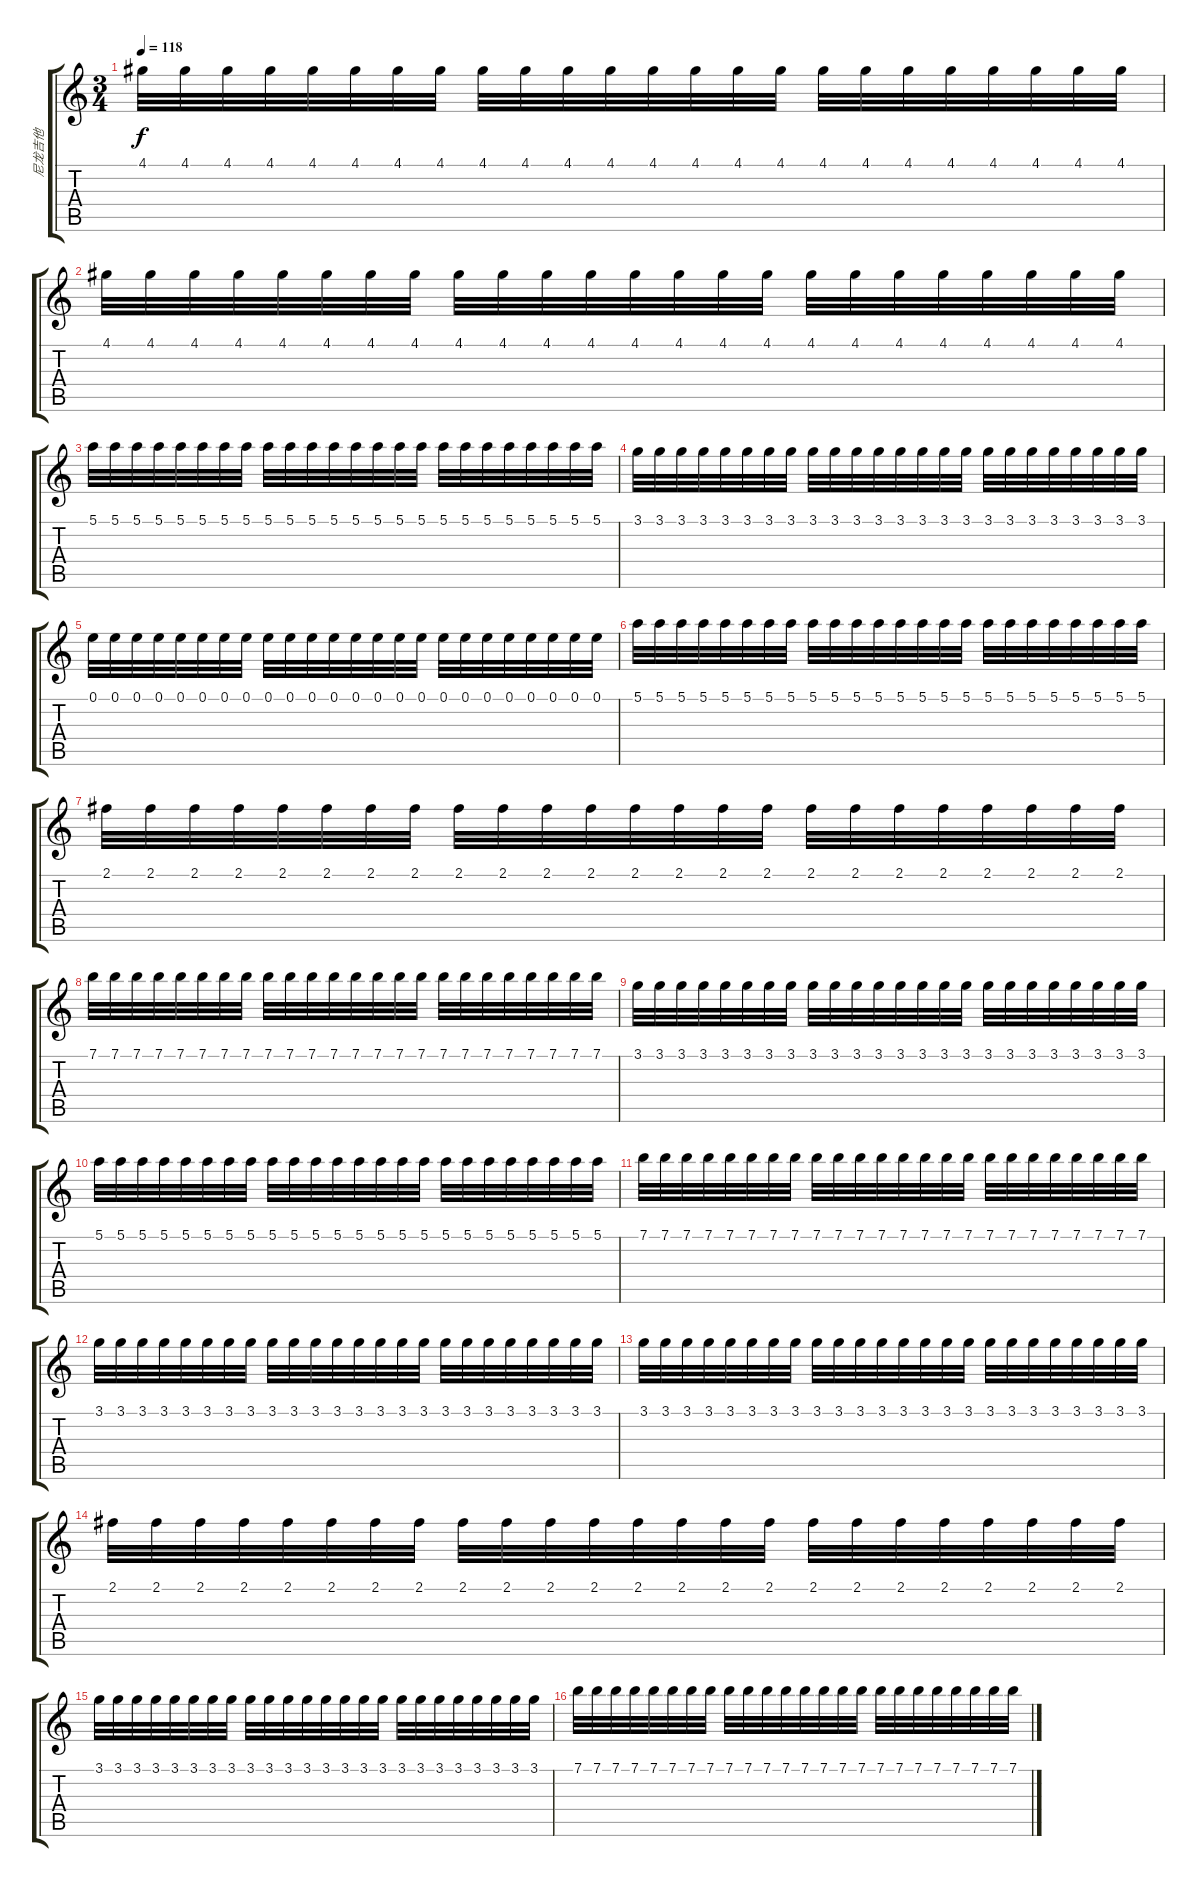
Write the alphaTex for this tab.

\track ("尼龙吉他" "尼龙吉他") {instrument acousticguitarnylon}
\staff {score tabs}
\tuning (E4 B3 G3 D3 A2 E2) {hide}
\ts (3 4)
\tempo 118
\clef g2
\ks c
4.1.32{dy f} 4.1.32 4.1.32 4.1.32 4.1.32 4.1.32 4.1.32 4.1.32 4.1.32 4.1.32 4.1.32 4.1.32 4.1.32 4.1.32 4.1.32 4.1.32 4.1.32 4.1.32 4.1.32 4.1.32 4.1.32 4.1.32 4.1.32 4.1.32 |
4.1.32 4.1.32 4.1.32 4.1.32 4.1.32 4.1.32 4.1.32 4.1.32 4.1.32 4.1.32 4.1.32 4.1.32 4.1.32 4.1.32 4.1.32 4.1.32 4.1.32 4.1.32 4.1.32 4.1.32 4.1.32 4.1.32 4.1.32 4.1.32 |
5.1.32 5.1.32 5.1.32 5.1.32 5.1.32 5.1.32 5.1.32 5.1.32 5.1.32 5.1.32 5.1.32 5.1.32 5.1.32 5.1.32 5.1.32 5.1.32 5.1.32 5.1.32 5.1.32 5.1.32 5.1.32 5.1.32 5.1.32 5.1.32 |
3.1.32 3.1.32 3.1.32 3.1.32 3.1.32 3.1.32 3.1.32 3.1.32 3.1.32 3.1.32 3.1.32 3.1.32 3.1.32 3.1.32 3.1.32 3.1.32 3.1.32 3.1.32 3.1.32 3.1.32 3.1.32 3.1.32 3.1.32 3.1.32 |
0.1.32 0.1.32 0.1.32 0.1.32 0.1.32 0.1.32 0.1.32 0.1.32 0.1.32 0.1.32 0.1.32 0.1.32 0.1.32 0.1.32 0.1.32 0.1.32 0.1.32 0.1.32 0.1.32 0.1.32 0.1.32 0.1.32 0.1.32 0.1.32 |
5.1.32 5.1.32 5.1.32 5.1.32 5.1.32 5.1.32 5.1.32 5.1.32 5.1.32 5.1.32 5.1.32 5.1.32 5.1.32 5.1.32 5.1.32 5.1.32 5.1.32 5.1.32 5.1.32 5.1.32 5.1.32 5.1.32 5.1.32 5.1.32 |
2.1.32 2.1.32 2.1.32 2.1.32 2.1.32 2.1.32 2.1.32 2.1.32 2.1.32 2.1.32 2.1.32 2.1.32 2.1.32 2.1.32 2.1.32 2.1.32 2.1.32 2.1.32 2.1.32 2.1.32 2.1.32 2.1.32 2.1.32 2.1.32 |
7.1.32 7.1.32 7.1.32 7.1.32 7.1.32 7.1.32 7.1.32 7.1.32 7.1.32 7.1.32 7.1.32 7.1.32 7.1.32 7.1.32 7.1.32 7.1.32 7.1.32 7.1.32 7.1.32 7.1.32 7.1.32 7.1.32 7.1.32 7.1.32 |
3.1.32 3.1.32 3.1.32 3.1.32 3.1.32 3.1.32 3.1.32 3.1.32 3.1.32 3.1.32 3.1.32 3.1.32 3.1.32 3.1.32 3.1.32 3.1.32 3.1.32 3.1.32 3.1.32 3.1.32 3.1.32 3.1.32 3.1.32 3.1.32 |
5.1.32 5.1.32 5.1.32 5.1.32 5.1.32 5.1.32 5.1.32 5.1.32 5.1.32 5.1.32 5.1.32 5.1.32 5.1.32 5.1.32 5.1.32 5.1.32 5.1.32 5.1.32 5.1.32 5.1.32 5.1.32 5.1.32 5.1.32 5.1.32 |
7.1.32 7.1.32 7.1.32 7.1.32 7.1.32 7.1.32 7.1.32 7.1.32 7.1.32 7.1.32 7.1.32 7.1.32 7.1.32 7.1.32 7.1.32 7.1.32 7.1.32 7.1.32 7.1.32 7.1.32 7.1.32 7.1.32 7.1.32 7.1.32 |
3.1.32 3.1.32 3.1.32 3.1.32 3.1.32 3.1.32 3.1.32 3.1.32 3.1.32 3.1.32 3.1.32 3.1.32 3.1.32 3.1.32 3.1.32 3.1.32 3.1.32 3.1.32 3.1.32 3.1.32 3.1.32 3.1.32 3.1.32 3.1.32 |
3.1.32 3.1.32 3.1.32 3.1.32 3.1.32 3.1.32 3.1.32 3.1.32 3.1.32 3.1.32 3.1.32 3.1.32 3.1.32 3.1.32 3.1.32 3.1.32 3.1.32 3.1.32 3.1.32 3.1.32 3.1.32 3.1.32 3.1.32 3.1.32 |
2.1.32 2.1.32 2.1.32 2.1.32 2.1.32 2.1.32 2.1.32 2.1.32 2.1.32 2.1.32 2.1.32 2.1.32 2.1.32 2.1.32 2.1.32 2.1.32 2.1.32 2.1.32 2.1.32 2.1.32 2.1.32 2.1.32 2.1.32 2.1.32 |
3.1.32 3.1.32 3.1.32 3.1.32 3.1.32 3.1.32 3.1.32 3.1.32 3.1.32 3.1.32 3.1.32 3.1.32 3.1.32 3.1.32 3.1.32 3.1.32 3.1.32 3.1.32 3.1.32 3.1.32 3.1.32 3.1.32 3.1.32 3.1.32 |
7.1.32 7.1.32 7.1.32 7.1.32 7.1.32 7.1.32 7.1.32 7.1.32 7.1.32 7.1.32 7.1.32 7.1.32 7.1.32 7.1.32 7.1.32 7.1.32 7.1.32 7.1.32 7.1.32 7.1.32 7.1.32 7.1.32 7.1.32 7.1.32
